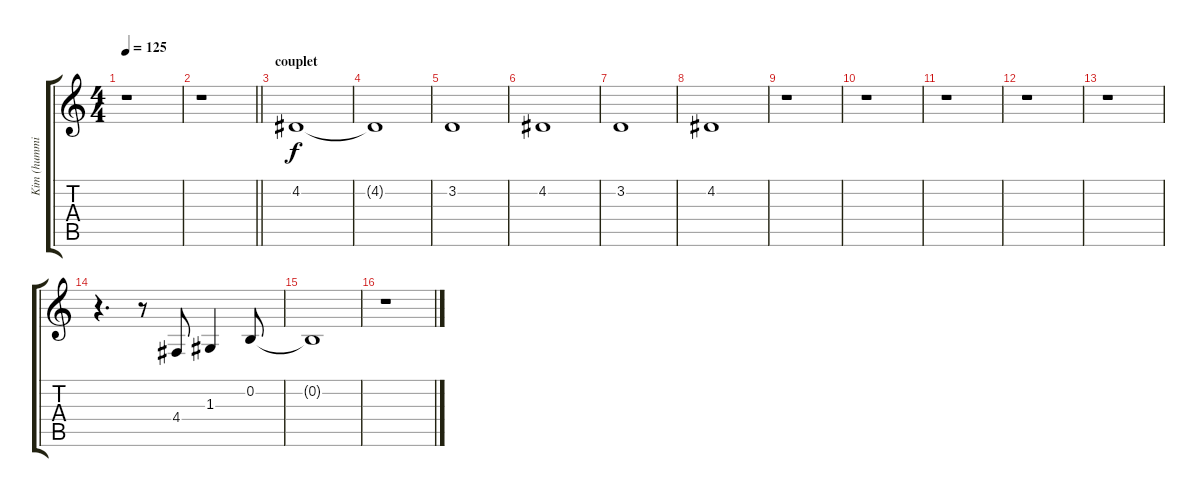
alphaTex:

\track ("Kim (humming)" "Kim (hummi") {instrument synthvoice}
\staff {score tabs}
\tuning (E4 B3 G3 D3 A2 E2) {hide}
\ts (4 4)
\tempo 125
\clef g2
\ks c
r.1{dy f} |
\barLineRight lightlight
r.1 |
\section ("" "couplet")
4.2.1 |
4.2{t}.1 |
3.2.1 |
4.2.1 |
3.2.1 |
4.2.1 |
r.1 |
r.1 |
r.1 |
r.1 |
r.1 |
r.4{d} r.8 4.4.8 1.3.4 0.2.8 |
0.2{t}.1 |
r.1
